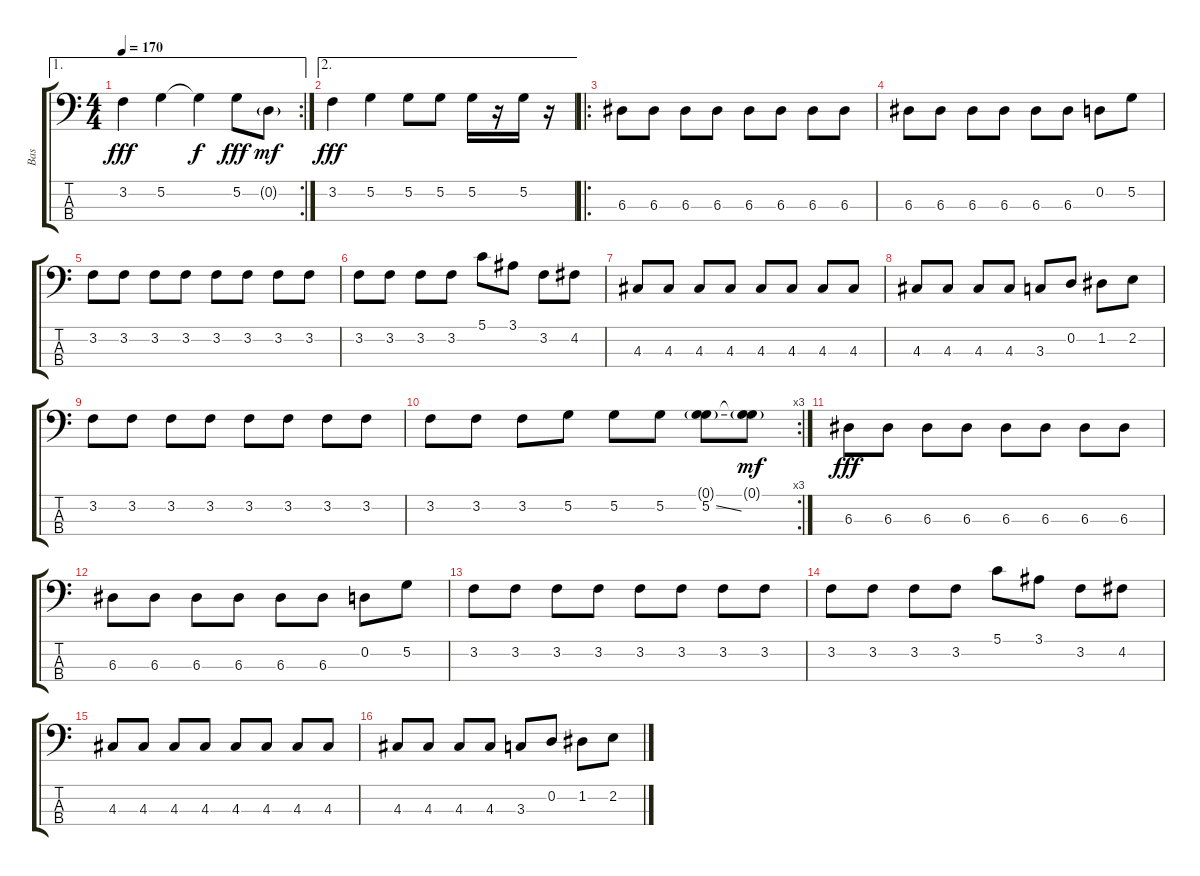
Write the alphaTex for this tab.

\track ("Bas" "Bas") {instrument electricbasspick}
\staff {score tabs}
\tuning (G2 D2 A1 E1) {hide}
\ae 1
\rc 2
\ts (4 4)
\tempo 170
\clef f4
\ks c
3.2.4{dy fff} 5.2.4 5.2{t}.4{dy f} 5.2.8{dy fff} 0.2{g}.8{dy mf} |
\ae 2
3.2.4{dy fff} 5.2.4 5.2.8 5.2.8 5.2.16 r.16 5.2.16 r.16 |
\ro
6.3.8 6.3.8 6.3.8 6.3.8 6.3.8 6.3.8 6.3.8 6.3.8 |
6.3.8 6.3.8 6.3.8 6.3.8 6.3.8 6.3.8 0.2.8 5.2.8 |
3.2.8 3.2.8 3.2.8 3.2.8 3.2.8 3.2.8 3.2.8 3.2.8 |
3.2.8 3.2.8 3.2.8 3.2.8 5.1.8 3.1.8 3.2.8 4.2.8 |
4.3.8 4.3.8 4.3.8 4.3.8 4.3.8 4.3.8 4.3.8 4.3.8 |
4.3.8 4.3.8 4.3.8 4.3.8 3.3.8 0.2.8 1.2.8 2.2.8 |
3.2.8 3.2.8 3.2.8 3.2.8 3.2.8 3.2.8 3.2.8 3.2.8 |
\rc 3
3.2.8 3.2.8 3.2.8 5.2.8 5.2.8 5.2.8 (0.1{g} 5.2{ss}).8 (0.1{g} 5.2{t}).8{dy mf} |
6.3.8{dy fff} 6.3.8 6.3.8 6.3.8 6.3.8 6.3.8 6.3.8 6.3.8 |
6.3.8 6.3.8 6.3.8 6.3.8 6.3.8 6.3.8 0.2.8 5.2.8 |
3.2.8 3.2.8 3.2.8 3.2.8 3.2.8 3.2.8 3.2.8 3.2.8 |
3.2.8 3.2.8 3.2.8 3.2.8 5.1.8 3.1.8 3.2.8 4.2.8 |
4.3.8 4.3.8 4.3.8 4.3.8 4.3.8 4.3.8 4.3.8 4.3.8 |
4.3.8 4.3.8 4.3.8 4.3.8 3.3.8 0.2.8 1.2.8 2.2.8
